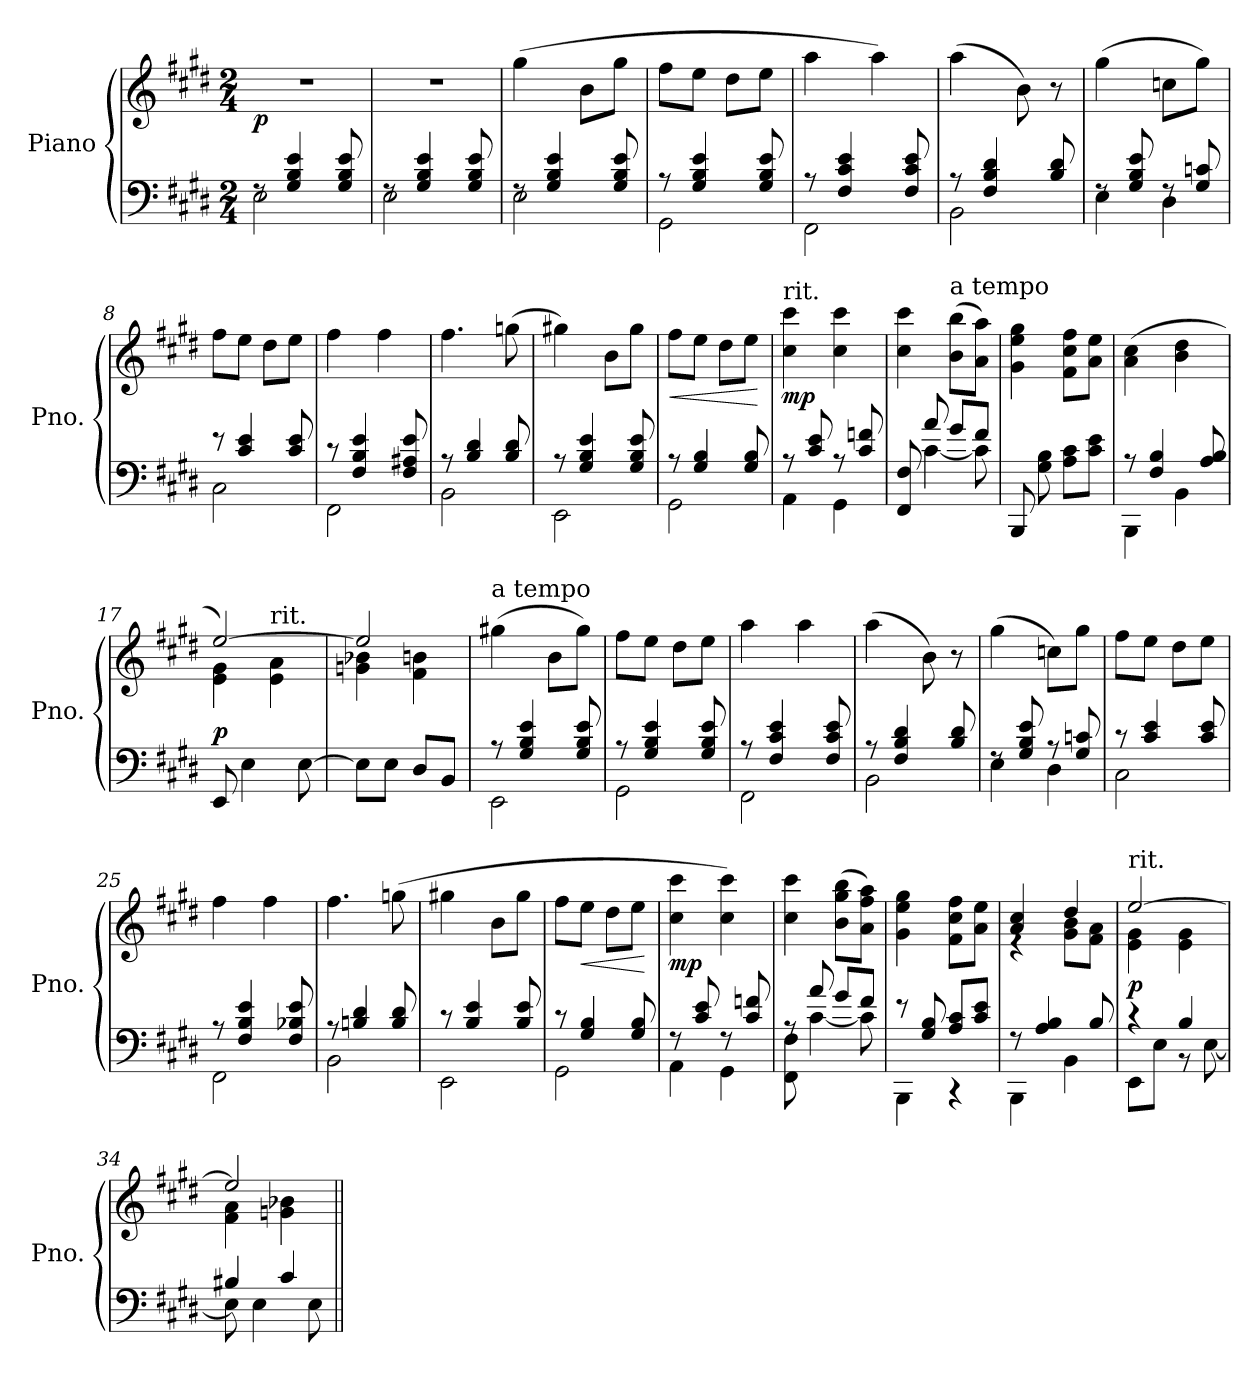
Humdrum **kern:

**kern	**kern	**dynam
*part1	*part1	*part1
*staff2	*staff1	*staff1/2
*I"Piano	*	*
*I'Pno.	*	*
*clefF4	*clefG2	*
*k[f#c#g#d#]	*k[f#c#g#d#]	*
*M2/4	*M2/4	*
*MM67	*MM67	*
=1	=1	=1
*^	*	*
!	!	!	!LO:DY:b
8rF	2E\	2r	p
4G#/ 4B/ 4e/	.	.	.
8G#/ 8B/ 8e/	.	.	.
=2	=2	=2	=2
8rF	2E\	2r	.
4G#/ 4B/ 4e/	.	.	.
8G#/ 8B/ 8e/	.	.	.
=3	=3	=3	=3
8rF	2E\	(4gg#\	.
4G#/ 4B/ 4e/	.	.	.
.	.	8b\L	.
8G#/ 8B/ 8e/	.	8gg#\J	.
=4	=4	=4	=4
8r	2GG#\	8ff#\L	.
4G#/ 4B/ 4e/	.	8ee\J	.
.	.	8dd#\L	.
8G#/ 8B/ 8e/	.	8ee\J	.
=5	=5	=5	=5
8r	2FF#\	4aa\	.
4F#/ 4c#/ 4e/	.	.	.
.	.	4aa\)	.
8F#/ 8c#/ 8e/	.	.	.
!!LO:LB:g=z
=6	=6	=6	=6
8r	2BB\	(4aa\	.
4F#/ 4B/ 4d#/	.	.	.
.	.	8b\)	.
8B/ 8d#/	.	8r	.
=7	=7	=7	=7
8rF	4E\	(4gg#\	.
8G#/ 8B/ 8e/	.	.	.
8rF	4D#\	8ccn\L	.
8G#/ 8cn/	.	8gg#\J)	.
=8	=8	=8	=8
8r	2C#\	8ff#\L	.
4c#/ 4e/	.	8ee\J	.
.	.	8dd#\L	.
8c#/ 8e/	.	8ee\J	.
=9	=9	=9	=9
8r	2FF#\	4ff#\	.
4F#/ 4B/ 4e/	.	.	.
.	.	4ff#\	.
8F#/ 8A#X/ 8e/	.	.	.
=10	=10	=10	=10
8r	2BB\	4.ff#\	.
4B/ 4d#/	.	.	.
8B/ 8d#/	.	(8ggn\	.
!!LO:LB:g=z
=11	=11	=11	=11
8r	2EE\	4gg#X\)	.
4G#/ 4B/ 4e/	.	.	.
.	.	8b\L	.
8G#/ 8B/ 8e/	.	8gg#\J	.
=12	=12	=12	=12
!	!	!	!LO:HP:b
8r	2GG#\	8ff#\L	<
4G#/ 4B/	.	8ee\J	.
.	.	8dd#\L	.
8G#/ 8B/	.	8ee\J	.
*v	*v	*	*
.	.	[
=13	=13	=13
*	*MM60	*
*^	*	*
!	!	!LO:TX:a:t=rit.	!
!	!	!	!LO:DY:b
8rA	4AA\	4cc#\ 4ccc#\	mp
8c#/ 8e/	.	.	.
8rA	4GG#\	4cc#\ 4ccc#\	.
8c#/ 8fn/	.	.	.
=14	=14	=14	=14
8FF#/ 8F#/	8ryy	4cc#\ 4ccc#\	.
8a/	[4c#\	.	.
*	*	*MM65	*
!	!	!LO:TX:a:t=a tempo	!
8g#/L	.	(8b\ 8bb\L	.
8f#/J	8c#\]	8a\ 8aa\J)	.
*v	*v	*	*
=15	=15	=15
8BBB/	4g#\ 4ee\ 4gg#\	.
8G#\ 8B\	.	.
8A\ 8c#\L	8f#\ 8cc#\ 8ff#\L	.
8c#\ 8e\J	8a\ 8ee\J	.
!!LO:LB:g=z
=16	=16	=16
*^	*	*
8r	4BBB\	(4a\ 4cc#\	.
4F#/ 4B/	.	.	.
.	4BB\	4b\ 4dd#\	.
8A/ 8B/	.	.	.
*v	*v	*	*
=17	=17	=17
*	*^	*
!	!	!	!LO:DY:a=2
8EE/	[2ee/)	4e\ 4g#\	p
4E\	.	.	.
*	*MM55	*	*
!	!	!LO:TX:a:t=rit.	!
.	.	4e\ 4a\	.
[8E\	.	.	.
=18	=18	=18	=18
8E\L]	2ee/]	4gn\ 4b-X\	.
8E\J	.	.	.
8D#/L	.	4f#\ 4bn\	.
8BB/J	.	.	.
*	*v	*v	*
=19	=19	=19
*	*MM67	*
*^	*	*
!	!	!LO:TX:a:t=a tempo	!
8r	2EE\	(4gg#X\	.
4G#/ 4B/ 4e/	.	.	.
.	.	8b\L	.
8G#/ 8B/ 8e/	.	8gg#\J)	.
=20	=20	=20	=20
8r	2GG#\	8ff#\L	.
4G#/ 4B/ 4e/	.	8ee\J	.
.	.	8dd#\L	.
8G#/ 8B/ 8e/	.	8ee\J	.
=21	=21	=21	=21
8r	2FF#\	4aa\	.
4F#/ 4c#/ 4e/	.	.	.
.	.	4aa\	.
8F#/ 8c#/ 8e/	.	.	.
!!LO:PB:g=z
=22	=22	=22	=22
8r	2BB\	(4aa\	.
4F#/ 4B/ 4d#/	.	.	.
.	.	8b\)	.
8B/ 8d#/	.	8r	.
=23	=23	=23	=23
8rF	4E\	(4gg#\	.
8G#/ 8B/ 8e/	.	.	.
8rA	4D#\	8ccn\L)	.
8G#/ 8cn/	.	8gg#\J	.
=24	=24	=24	=24
8r	2C#\	8ff#\L	.
4c#/ 4e/	.	8ee\J	.
.	.	8dd#\L	.
8c#/ 8e/	.	8ee\J	.
=25	=25	=25	=25
8r	2FF#\	4ff#\	.
4F#/ 4B/ 4e/	.	.	.
.	.	4ff#\	.
8F#/ 8B-X/ 8e/	.	.	.
=26	=26	=26	=26
8r	2BB\	4.ff#\	.
4Bn/ 4d#/	.	.	.
8B/ 8d#/	.	(8ggn\	.
!!LO:LB:g=z
=27	=27	=27	=27
8r	2EE\	4gg#X\	.
4B/ 4e/	.	.	.
.	.	8b\L	.
8B/ 8e/	.	8gg#\J	.
=28	=28	=28	=28
8r	2GG#\	8ff#\L	.
!	!	!	!LO:HP:b
4G#/ 4B/	.	8ee\J	<
.	.	8dd#\L	.
8G#/ 8B/	.	8ee\J	.
*v	*v	*	*
.	.	[
=29	=29	=29
*^	*	*
!	!	!	!LO:DY:b
8rF	4AA\	4cc#\ 4ccc#\	mp
8c#/ 8e/	.	.	.
8rF	4GG#\	4cc#\ 4ccc#\)	.
8c#/ 8fn/	.	.	.
=30	=30	=30	=30
8rA	8FF#\ 8F#\	4cc#\ 4ccc#\	.
8a/	[4c#\	.	.
8g#/L	.	(8b\ 8gg#\ 8bb\L	.
8f#/J	8c#\]	8a\ 8ff#\ 8aa\J)	.
=31	=31	=31	=31
8r	4BBB\	4g#\ 4ee\ 4gg#\	.
8G#/ 8B/	.	.	.
8A/ 8c#/L	4r	8f#\ 8cc#\ 8ff#\L	.
8c#/ 8e/J	.	8a\ 8ee\J	.
=32	=32	=32	=32
*	*	*^	*
8rF	4BBB\	4a/ 4cc#/	4re	.
4A/ 4B/	.	.	.	.
.	4BB\	4dd#/	8g#\ 8b\L	.
8B/	.	.	8f#\ 8a\J	.
!!LO:LB:g=z	!!
=33	=33	=33	=33	=33
*	*	*MM57	*	*
!	!	!LO:TX:a:t=rit.	!	!
!	!	!	!	!LO:DY:a=2
4r	8EE\L	[2ee/	4e\ 4g#\	p
.	8E\J	.	.	.
4B/	8r	.	4e\ 4g#\	.
.	[8E\	.	.	.
=34	=34	=34	=34	=34
4B#X/	8E\]	2ee/]	4f#\ 4a\	.
.	4E\	.	.	.
4c#/	.	.	4gn\ 4b-X\	.
.	8E\	.	.	.
*v	*v	*	*	*
*	*v	*v	*
=||	=||	=||
*-	*-	*-
